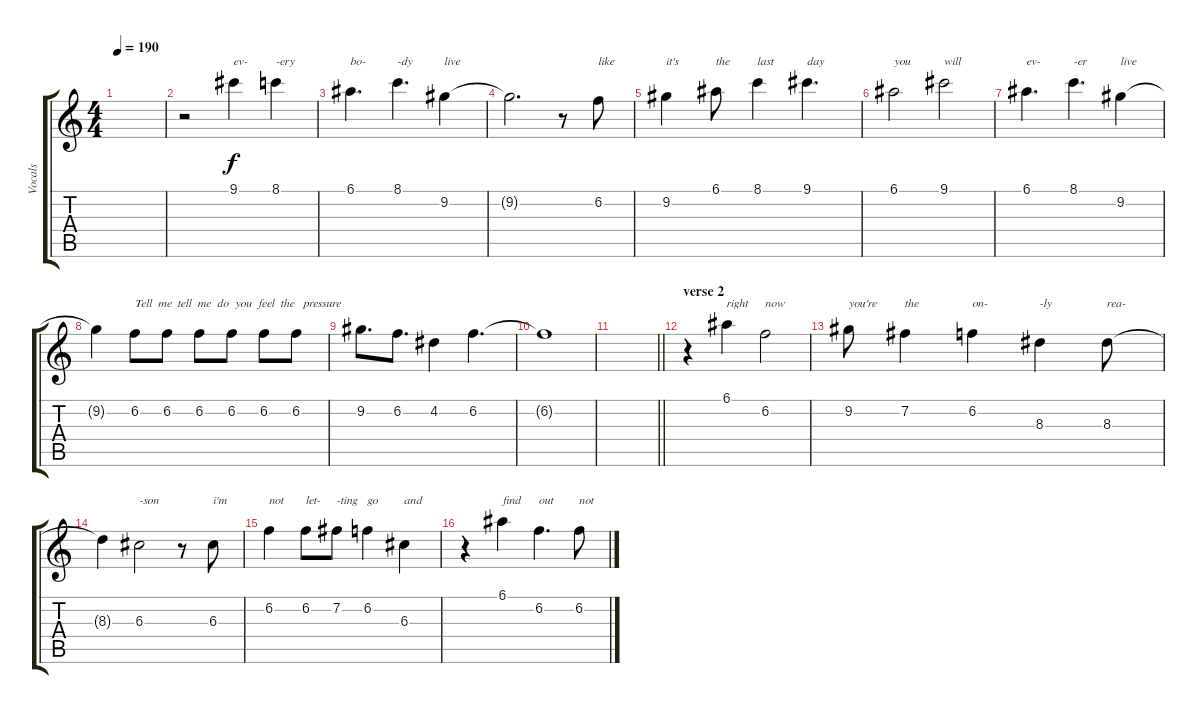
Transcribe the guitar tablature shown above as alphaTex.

\track ("Vocals" "Vocals") {instrument distortionguitar}
\staff {score tabs}
\tuning (E4 B3 G3 D3 A2 E2) {hide}
\ts (4 4)
\tempo 190
\clef g2
\ks c
|
r.2 9.1.4{txt "ev-"} 8.1.4{txt "-ery"} |
6.1.4{d txt "bo-"} 8.1.4{d txt "-dy"} 9.2.4{txt "live"} |
9.2{t}.2{d} r.8 6.2.8{txt "like"} |
9.2.4{txt "it's"} 6.1.8{txt "the"} 8.1.4{txt "last"} 9.1.4{d txt "day"} |
6.1.2{txt "you"} 9.1.2{txt "will"} |
6.1.4{d txt "ev-"} 8.1.4{d txt "-er"} 9.2.4{txt "live"} |
9.2{t}.4 6.2.8{txt "Tell  me  tell  me  do  you  feel  the   pressure "} 6.2.8 6.2.8 6.2.8 6.2.8 6.2.8 |
9.2.8{d} 6.2.8{d} 4.2.4 6.2.4{d} |
6.2{t}.1 |
\barLineRight lightlight
|
\section ("" "verse 2")
r.4 6.1.4{txt "right"} 6.2.2{txt "now"} |
9.2.8{txt "you're"} 7.2.4{txt "the"} 6.2.4{txt "on-"} 8.3.4{txt "-ly"} 8.3.8{txt "rea-"} |
8.3{t}.4 6.3.2{txt "-son"} r.8 6.3.8{txt "i'm"} |
6.2.4{txt "not"} 6.2.8{txt "let-"} 7.2.8{txt "-ting"} 6.2.4{txt "go"} 6.3.4{txt "and"} |
r.4 6.1.4{txt "find"} 6.2.4{d txt "out"} 6.2.8{txt "not"}
